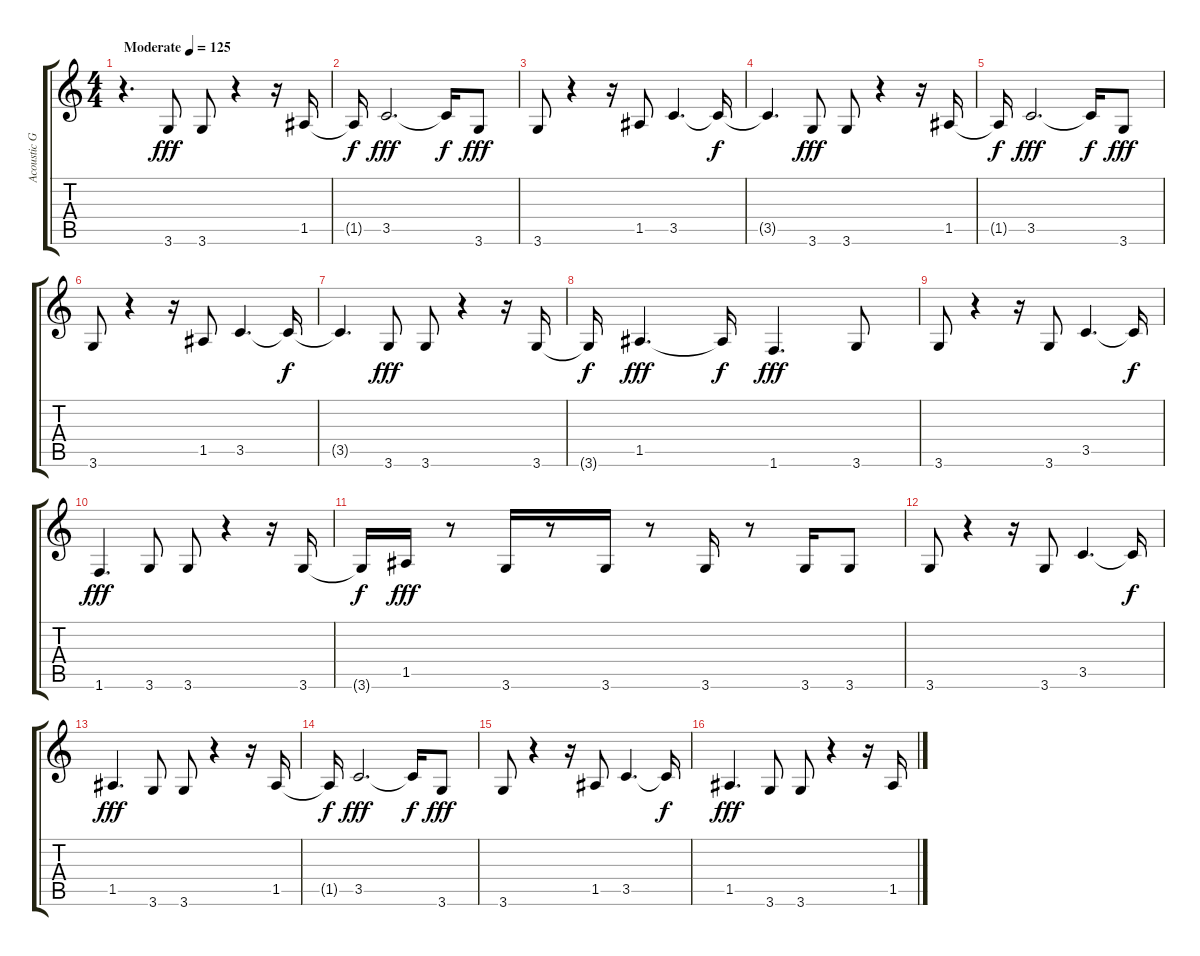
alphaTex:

\track ("Acoustic Guitar" "Acoustic G") {instrument acousticguitarnylon}
\staff {score tabs}
\tuning (E4 B3 G3 D3 A2 E2) {hide}
\ts (4 4)
\tempo (125 "Moderate")
\clef g2
\ks c
r.4{d dy fff instrument acousticguitarnylon} 3.6.8 3.6.8 r.4 r.16 1.5.16 |
1.5{t}.16{dy f} 3.5.2{d dy fff} 3.5{t}.16{dy f} 3.6.8{dy fff} |
3.6.8 r.4 r.16 1.5.8 3.5.4{d} 3.5{t}.16{dy f} |
3.5{t}.4{d} 3.6.8{dy fff} 3.6.8 r.4 r.16 1.5.16 |
1.5{t}.16{dy f} 3.5.2{d dy fff} 3.5{t}.16{dy f} 3.6.8{dy fff} |
3.6.8 r.4 r.16 1.5.8 3.5.4{d} 3.5{t}.16{dy f} |
3.5{t}.4{d} 3.6.8{dy fff} 3.6.8 r.4 r.16 3.6.16 |
3.6{t}.16{dy f} 1.5.4{d dy fff} 1.5{t}.16{dy f} 1.6.4{d dy fff} 3.6.8 |
3.6.8 r.4 r.16 3.6.8 3.5.4{d} 3.5{t}.16{dy f} |
1.6.4{d dy fff} 3.6.8 3.6.8 r.4 r.16 3.6.16 |
3.6{t}.16{dy f} 1.5.16{dy fff} r.8 3.6.16 r.8 3.6.16 r.8 3.6.16 r.8 3.6.16 3.6.8 |
3.6.8 r.4 r.16 3.6.8 3.5.4{d} 3.5{t}.16{dy f} |
1.5.4{d dy fff} 3.6.8 3.6.8 r.4 r.16 1.5.16 |
1.5{t}.16{dy f} 3.5.2{d dy fff} 3.5{t}.16{dy f} 3.6.8{dy fff} |
3.6.8 r.4 r.16 1.5.8 3.5.4{d} 3.5{t}.16{dy f} |
1.5.4{d dy fff} 3.6.8 3.6.8 r.4 r.16 1.5.16
